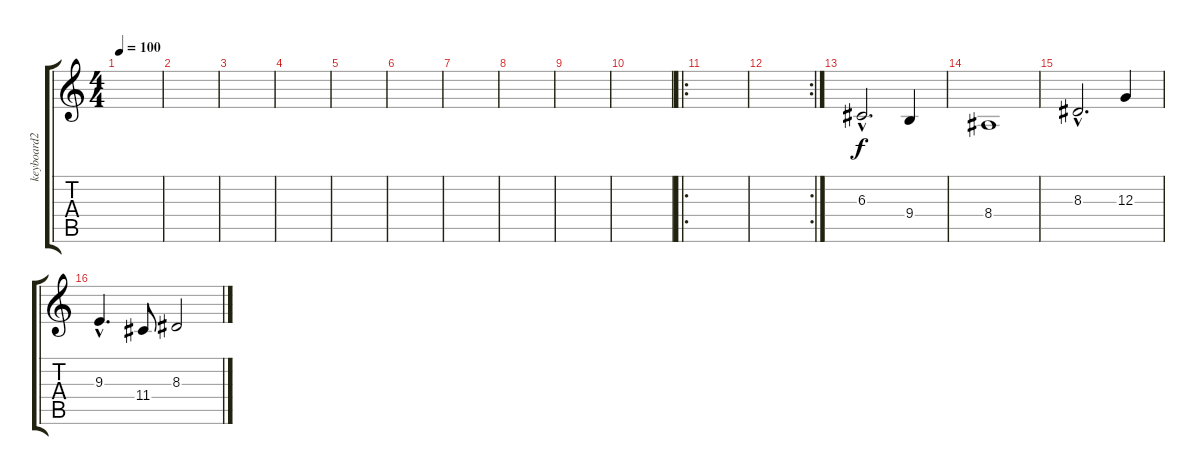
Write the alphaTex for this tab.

\track ("keyboard2" "keyboard2") {instrument stringensemble1}
\staff {score tabs}
\tuning (E4 B3 G3 D3 A2 E2) {hide}
\ts (4 4)
\tempo 100
\clef g2
\ks c
|
|
|
|
|
|
|
|
|
|
\ro
|
\rc 2
|
6.3{hac}.2{d} 9.4.4 |
8.4.1 |
8.3{hac}.2{d} 12.3.4 |
9.3{hac}.4{d} 11.4.8 8.3.2
